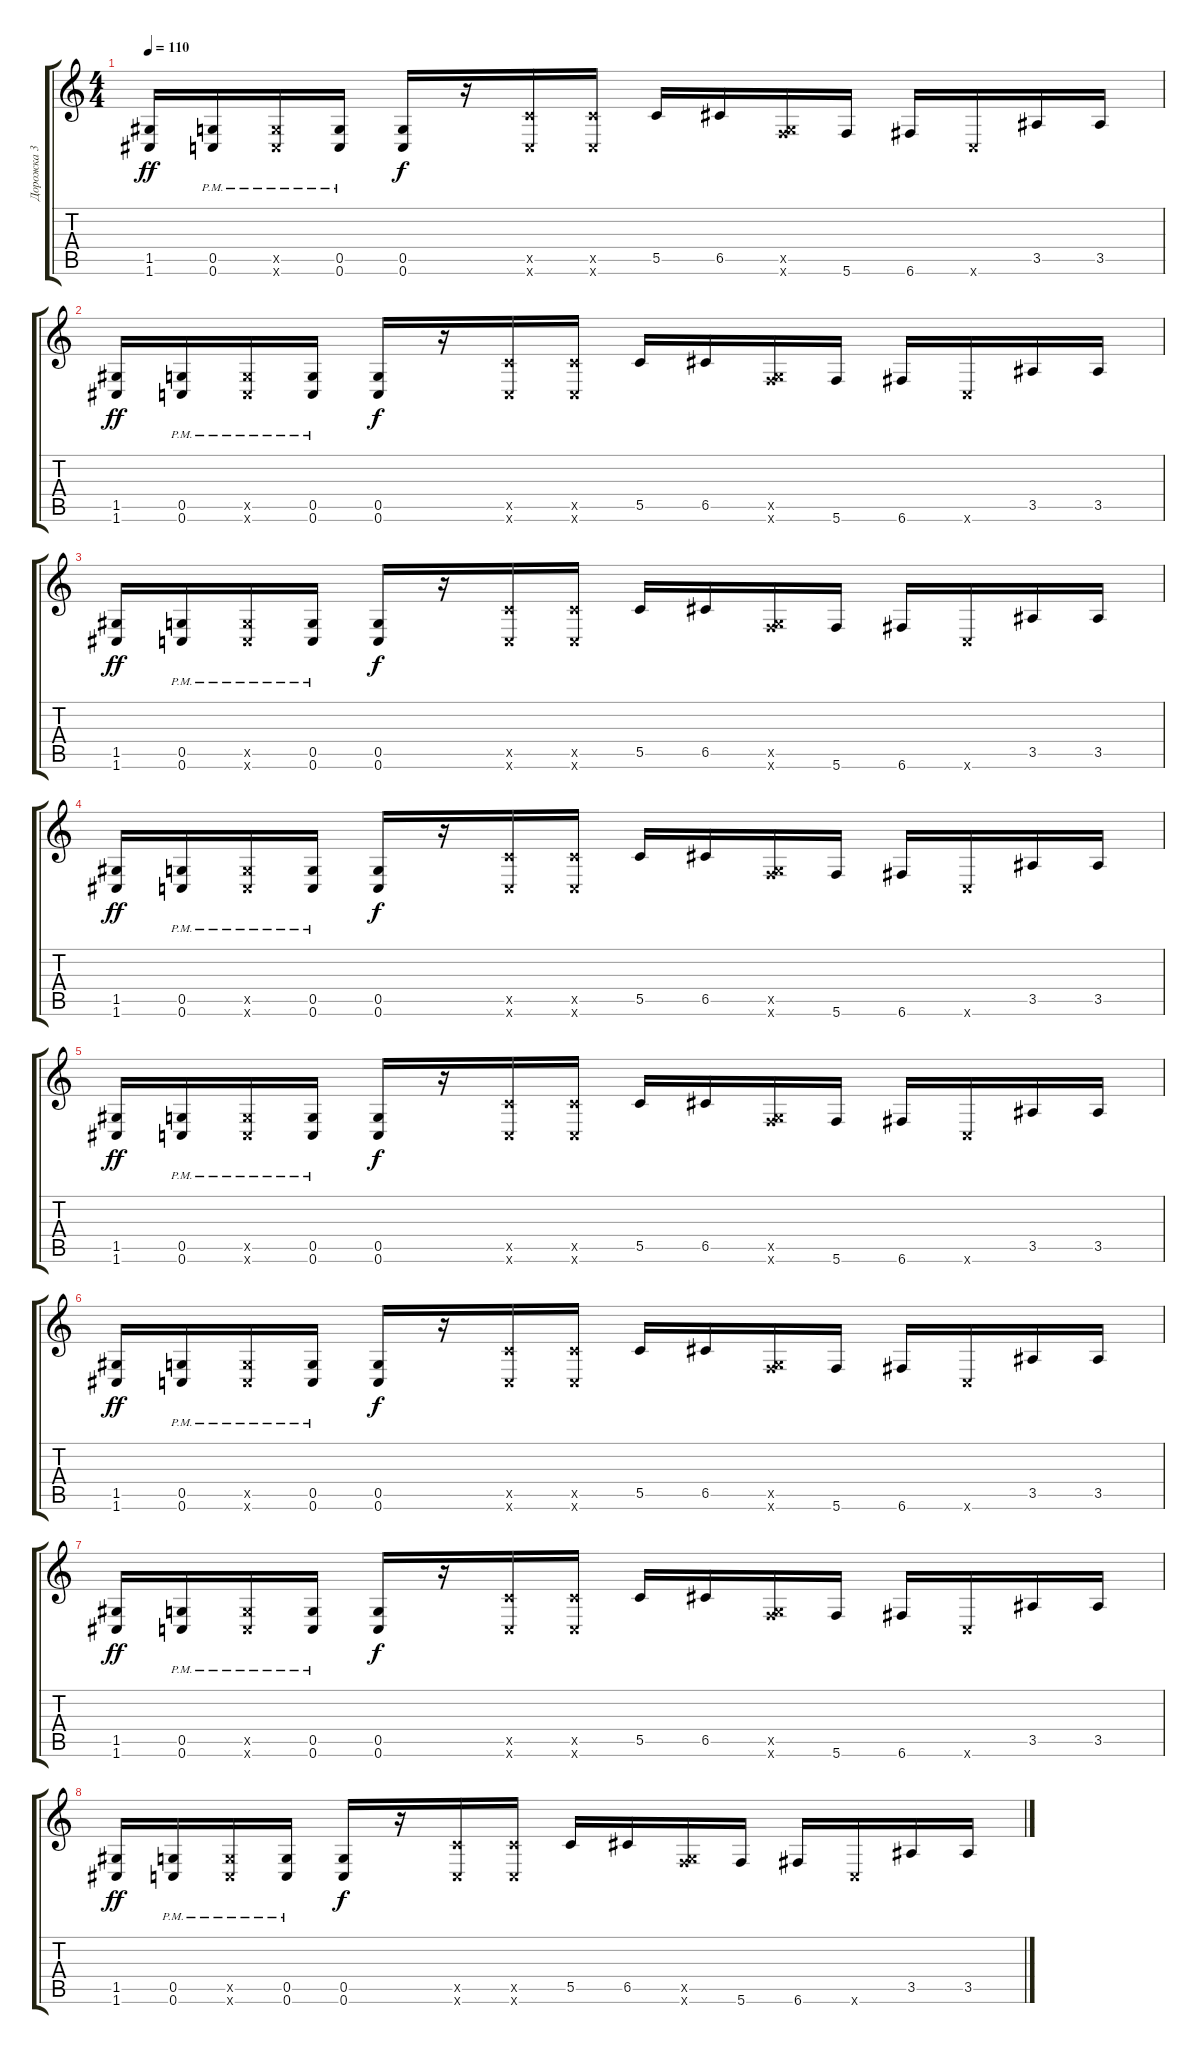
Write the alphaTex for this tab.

\track ("Дорожка 3" "Дорожка 3") {instrument distortionguitar}
\staff {score tabs}
\tuning (D4 A3 F3 C3 G2 C2) {hide}
\ts (4 4)
\tempo 110
\clef g2
\ks c
(1.5 1.6).16{dy ff} (0.5{pm} 0.6{pm}).16 (0.5{pm x} 0.6{pm x}).16 (0.5{pm} 0.6{pm}).16 (0.5 0.6).16{dy f} r.16 (5.5{x} 0.6{x}).16 (5.5{x} 0.6{x}).16 5.5.16 6.5.16 (0.5{x} 5.6{x}).16 5.6.16 6.6.16 0.6{x}.16 3.5.16 3.5.16 |
(1.5 1.6).16{dy ff} (0.5{pm} 0.6{pm}).16 (0.5{pm x} 0.6{pm x}).16 (0.5{pm} 0.6{pm}).16 (0.5 0.6).16{dy f} r.16 (5.5{x} 0.6{x}).16 (5.5{x} 0.6{x}).16 5.5.16 6.5.16 (0.5{x} 5.6{x}).16 5.6.16 6.6.16 0.6{x}.16 3.5.16 3.5.16 |
(1.5 1.6).16{dy ff} (0.5{pm} 0.6{pm}).16 (0.5{pm x} 0.6{pm x}).16 (0.5{pm} 0.6{pm}).16 (0.5 0.6).16{dy f} r.16 (5.5{x} 0.6{x}).16 (5.5{x} 0.6{x}).16 5.5.16 6.5.16 (0.5{x} 5.6{x}).16 5.6.16 6.6.16 0.6{x}.16 3.5.16 3.5.16 |
(1.5 1.6).16{dy ff} (0.5{pm} 0.6{pm}).16 (0.5{pm x} 0.6{pm x}).16 (0.5{pm} 0.6{pm}).16 (0.5 0.6).16{dy f} r.16 (5.5{x} 0.6{x}).16 (5.5{x} 0.6{x}).16 5.5.16 6.5.16 (0.5{x} 5.6{x}).16 5.6.16 6.6.16 0.6{x}.16 3.5.16 3.5.16 |
(1.5 1.6).16{dy ff} (0.5{pm} 0.6{pm}).16 (0.5{pm x} 0.6{pm x}).16 (0.5{pm} 0.6{pm}).16 (0.5 0.6).16{dy f} r.16 (5.5{x} 0.6{x}).16 (5.5{x} 0.6{x}).16 5.5.16 6.5.16 (0.5{x} 5.6{x}).16 5.6.16 6.6.16 0.6{x}.16 3.5.16 3.5.16 |
(1.5 1.6).16{dy ff} (0.5{pm} 0.6{pm}).16 (0.5{pm x} 0.6{pm x}).16 (0.5{pm} 0.6{pm}).16 (0.5 0.6).16{dy f} r.16 (5.5{x} 0.6{x}).16 (5.5{x} 0.6{x}).16 5.5.16 6.5.16 (0.5{x} 5.6{x}).16 5.6.16 6.6.16 0.6{x}.16 3.5.16 3.5.16 |
(1.5 1.6).16{dy ff} (0.5{pm} 0.6{pm}).16 (0.5{pm x} 0.6{pm x}).16 (0.5{pm} 0.6{pm}).16 (0.5 0.6).16{dy f} r.16 (5.5{x} 0.6{x}).16 (5.5{x} 0.6{x}).16 5.5.16 6.5.16 (0.5{x} 5.6{x}).16 5.6.16 6.6.16 0.6{x}.16 3.5.16 3.5.16 |
(1.5 1.6).16{dy ff} (0.5{pm} 0.6{pm}).16 (0.5{pm x} 0.6{pm x}).16 (0.5{pm} 0.6{pm}).16 (0.5 0.6).16{dy f} r.16 (5.5{x} 0.6{x}).16 (5.5{x} 0.6{x}).16 5.5.16 6.5.16 (0.5{x} 5.6{x}).16 5.6.16 6.6.16 0.6{x}.16 3.5.16 3.5.16
